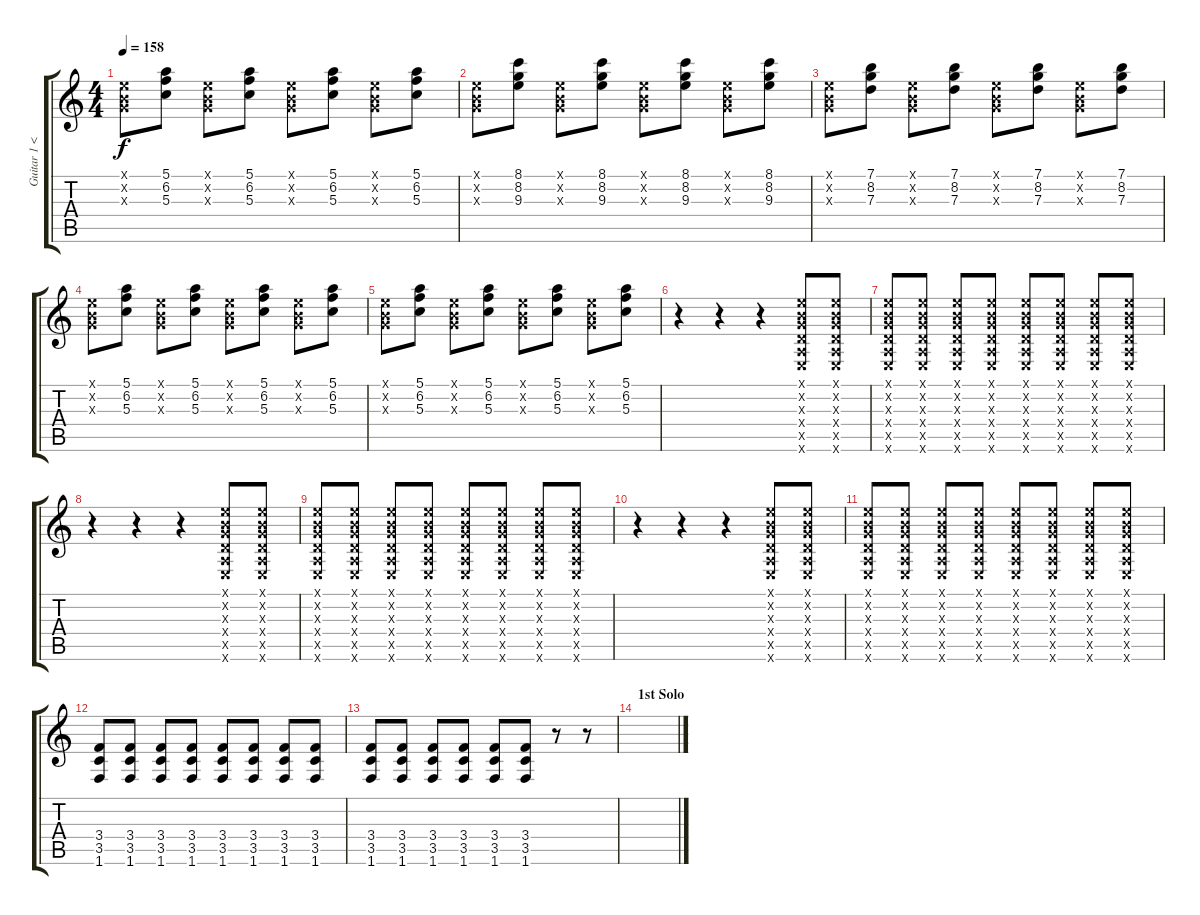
\track ("Guitar 1 <clean>" "Guitar 1 <") {instrument electricguitarjazz}
\staff {score tabs}
\tuning (E4 B3 G3 D3 A2 E2) {hide}
\ts (4 4)
\tempo 158
\clef g2
\ks c
(0.1{x} 0.2{x} 0.3{x}).8{dy f} (5.1 6.2 5.3).8 (0.1{x} 0.2{x} 0.3{x}).8 (5.1 6.2 5.3).8 (0.1{x} 0.2{x} 0.3{x}).8 (5.1 6.2 5.3).8 (0.1{x} 0.2{x} 0.3{x}).8 (5.1 6.2 5.3).8 |
(0.1{x} 0.2{x} 0.3{x}).8 (8.1 8.2 9.3).8 (0.1{x} 0.2{x} 0.3{x}).8 (8.1 8.2 9.3).8 (0.1{x} 0.2{x} 0.3{x}).8 (8.1 8.2 9.3).8 (0.1{x} 0.2{x} 0.3{x}).8 (8.1 8.2 9.3).8 |
(0.1{x} 0.2{x} 0.3{x}).8 (7.1 8.2 7.3).8 (0.1{x} 0.2{x} 0.3{x}).8 (7.1 8.2 7.3).8 (0.1{x} 0.2{x} 0.3{x}).8 (7.1 8.2 7.3).8 (0.1{x} 0.2{x} 0.3{x}).8 (7.1 8.2 7.3).8 |
(0.1{x} 0.2{x} 0.3{x}).8 (5.1 6.2 5.3).8 (0.1{x} 0.2{x} 0.3{x}).8 (5.1 6.2 5.3).8 (0.1{x} 0.2{x} 0.3{x}).8 (5.1 6.2 5.3).8 (0.1{x} 0.2{x} 0.3{x}).8 (5.1 6.2 5.3).8 |
(0.1{x} 0.2{x} 0.3{x}).8 (5.1 6.2 5.3).8 (0.1{x} 0.2{x} 0.3{x}).8 (5.1 6.2 5.3).8 (0.1{x} 0.2{x} 0.3{x}).8 (5.1 6.2 5.3).8 (0.1{x} 0.2{x} 0.3{x}).8 (5.1 6.2 5.3).8 |
r.4 r.4 r.4 (0.1{x} 0.2{x} 0.3{x} 0.4{x} 0.5{x} 0.6{x}).8 (0.1{x} 0.2{x} 0.3{x} 0.4{x} 0.5{x} 0.6{x}).8 |
(0.1{x} 0.2{x} 0.3{x} 0.4{x} 0.5{x} 0.6{x}).8 (0.1{x} 0.2{x} 0.3{x} 0.4{x} 0.5{x} 0.6{x}).8 (0.1{x} 0.2{x} 0.3{x} 0.4{x} 0.5{x} 0.6{x}).8 (0.1{x} 0.2{x} 0.3{x} 0.4{x} 0.5{x} 0.6{x}).8 (0.1{x} 0.2{x} 0.3{x} 0.4{x} 0.5{x} 0.6{x}).8 (0.1{x} 0.2{x} 0.3{x} 0.4{x} 0.5{x} 0.6{x}).8 (0.1{x} 0.2{x} 0.3{x} 0.4{x} 0.5{x} 0.6{x}).8 (0.1{x} 0.2{x} 0.3{x} 0.4{x} 0.5{x} 0.6{x}).8 |
r.4 r.4 r.4 (0.1{x} 0.2{x} 0.3{x} 0.4{x} 0.5{x} 0.6{x}).8 (0.1{x} 0.2{x} 0.3{x} 0.4{x} 0.5{x} 0.6{x}).8 |
(0.1{x} 0.2{x} 0.3{x} 0.4{x} 0.5{x} 0.6{x}).8 (0.1{x} 0.2{x} 0.3{x} 0.4{x} 0.5{x} 0.6{x}).8 (0.1{x} 0.2{x} 0.3{x} 0.4{x} 0.5{x} 0.6{x}).8 (0.1{x} 0.2{x} 0.3{x} 0.4{x} 0.5{x} 0.6{x}).8 (0.1{x} 0.2{x} 0.3{x} 0.4{x} 0.5{x} 0.6{x}).8 (0.1{x} 0.2{x} 0.3{x} 0.4{x} 0.5{x} 0.6{x}).8 (0.1{x} 0.2{x} 0.3{x} 0.4{x} 0.5{x} 0.6{x}).8 (0.1{x} 0.2{x} 0.3{x} 0.4{x} 0.5{x} 0.6{x}).8 |
r.4 r.4 r.4 (0.1{x} 0.2{x} 0.3{x} 0.4{x} 0.5{x} 0.6{x}).8 (0.1{x} 0.2{x} 0.3{x} 0.4{x} 0.5{x} 0.6{x}).8 |
(0.1{x} 0.2{x} 0.3{x} 0.4{x} 0.5{x} 0.6{x}).8 (0.1{x} 0.2{x} 0.3{x} 0.4{x} 0.5{x} 0.6{x}).8 (0.1{x} 0.2{x} 0.3{x} 0.4{x} 0.5{x} 0.6{x}).8 (0.1{x} 0.2{x} 0.3{x} 0.4{x} 0.5{x} 0.6{x}).8 (0.1{x} 0.2{x} 0.3{x} 0.4{x} 0.5{x} 0.6{x}).8 (0.1{x} 0.2{x} 0.3{x} 0.4{x} 0.5{x} 0.6{x}).8 (0.1{x} 0.2{x} 0.3{x} 0.4{x} 0.5{x} 0.6{x}).8 (0.1{x} 0.2{x} 0.3{x} 0.4{x} 0.5{x} 0.6{x}).8 |
\section ("" "")
(3.4 3.5 1.6).8{volume 5} (3.4 3.5 1.6).8 (3.4 3.5 1.6).8 (3.4 3.5 1.6).8 (3.4 3.5 1.6).8 (3.4 3.5 1.6).8 (3.4 3.5 1.6).8 (3.4 3.5 1.6).8 |
(3.4 3.5 1.6).8 (3.4 3.5 1.6).8 (3.4 3.5 1.6).8 (3.4 3.5 1.6).8 (3.4 3.5 1.6).8 (3.4 3.5 1.6).8 r.8 r.8 |
\section ("" "1st Solo")
